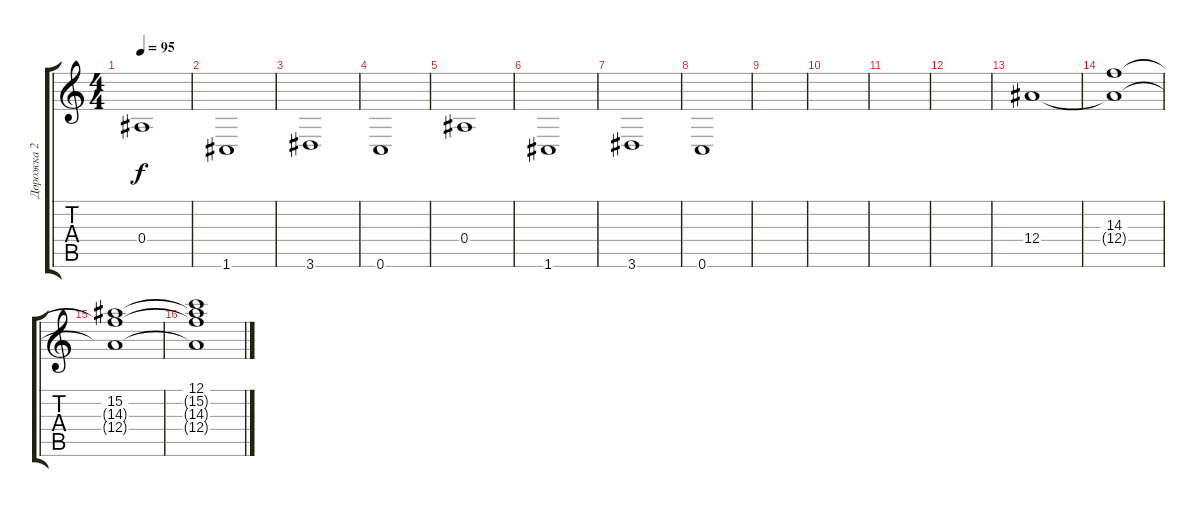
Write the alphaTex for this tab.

\track ("Дорожка 2" "Дорожка 2") {instrument overdrivenguitar}
\staff {score tabs}
\tuning (C4 G3 Eb3 Bb2 F2 C2) {hide}
\ts (4 4)
\tempo 95
\clef g2
\ks c
0.4.1{dy f} |
1.6.1 |
3.6.1 |
0.6.1 |
0.4.1 |
1.6.1 |
3.6.1 |
0.6.1 |
|
|
|
|
12.4.1{instrument stringensemble2} |
(14.3 12.4{t}).1 |
(15.2 14.3{t} 12.4{t}).1 |
(12.1 15.2{t} 14.3{t} 12.4{t}).1
